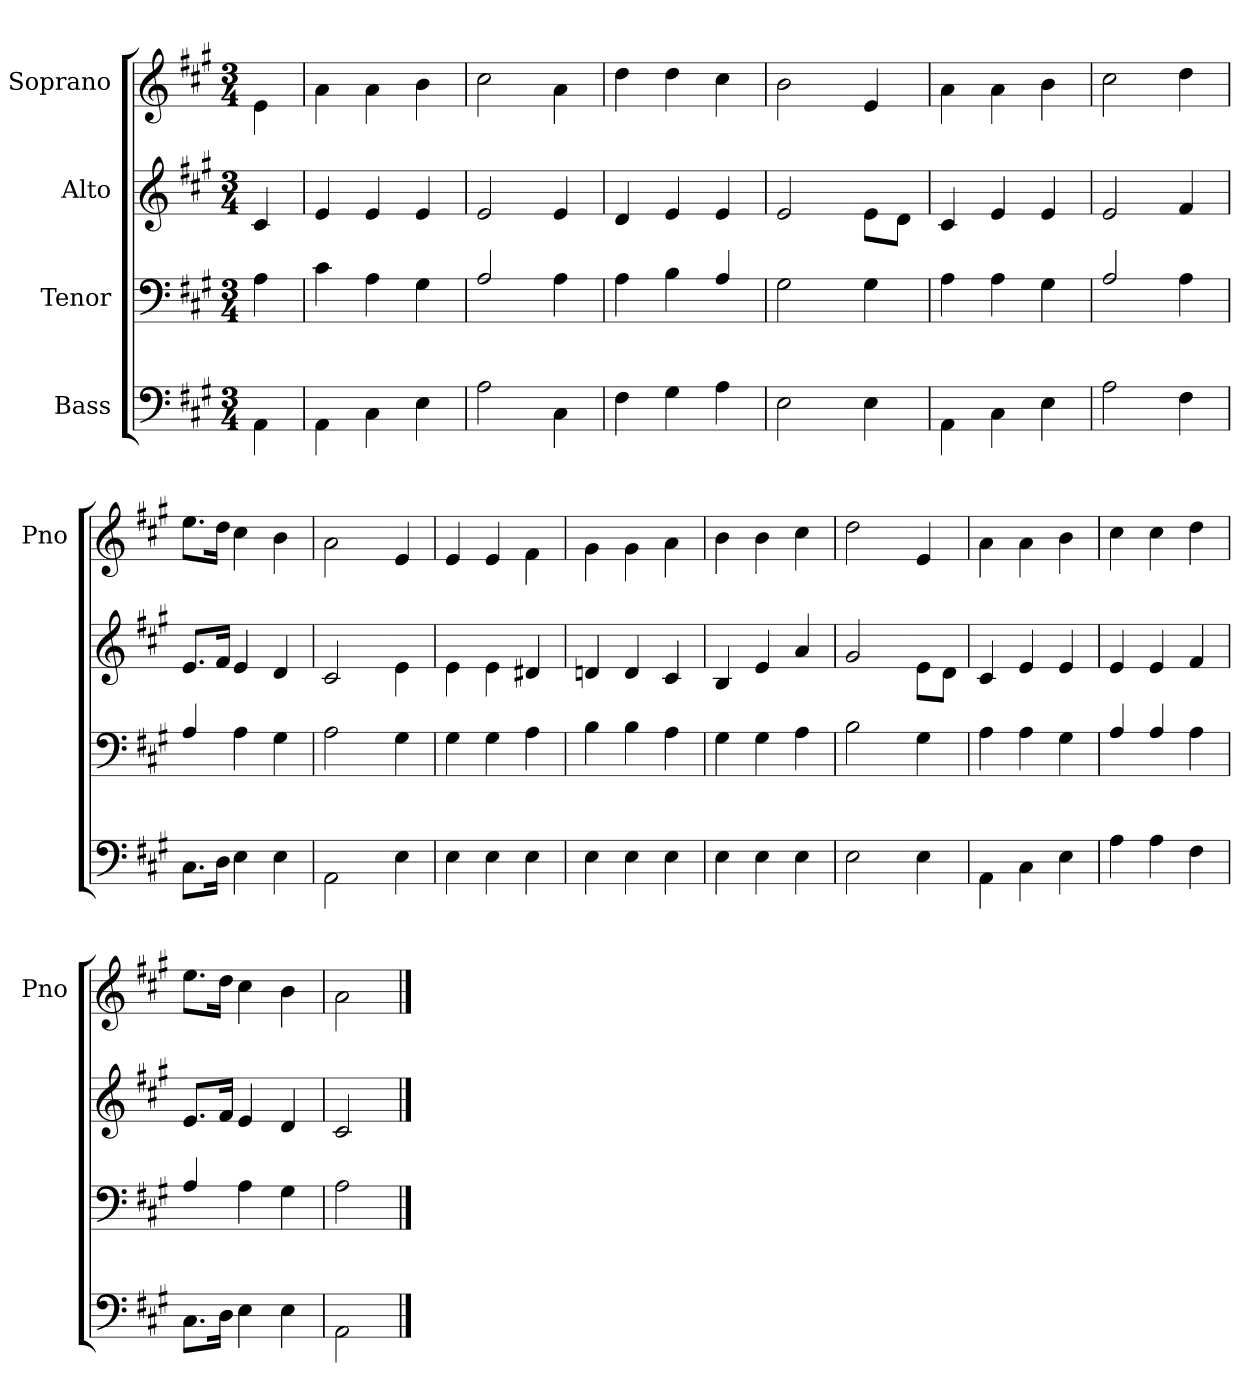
**kern	**kern	**kern	**kern
*part4	*part3	*part2	*part1
*staff4	*staff3	*staff2	*staff1
*I"Bass	*I"Tenor	*I"Alto	*I"Soprano
*	*	*	*I'Pno
*clefF4	*clefF4	*clefG2	*clefG2
*k[f#c#g#]	*k[f#c#g#]	*k[f#c#g#]	*k[f#c#g#]
*A:	*A:	*A:	*A:
*M3/4	*M3/4	*M3/4	*M3/4
=	=	=	=
4AA\	4A\	4c#/	4e\
=	=	=	=
4AA\	4c#\	4e/	4a\
4C#\	4A\	4e/	4a\
4E\	4G#\	4e/	4b\
=	=	=	=
2A\	2A/	2e/	2cc#\
4C#\	4A\	4e/	4a\
=	=	=	=
4F#\	4A\	4d/	4dd\
4G#\	4B\	4e/	4dd\
4A\	4A/	4e/	4cc#\
=	=	=	=
2E\	2G#\	2e/	2b\
=-	=-	=-	=-
4E\	4G#\	8e\L	4e/
.	.	8d\J	.
=	=	=	=
4AA\	4A\	4c#/	4a\
4C#\	4A\	4e/	4a\
4E\	4G#\	4e/	4b\
=	=	=	=
2A\	2A/	2e/	2cc#\
4F#\	4A\	4f#/	4dd\
=	=	=	=
8.C#\L	4A/	8.e/L	8.ee\L
16D\Jk	.	16f#/Jk	16dd\Jk
4E\	4A\	4e/	4cc#\
4E\	4G#\	4d/	4b\
=	=	=	=
2AA\	2A\	2c#/	2a\
=-	=-	=-	=-
4E\	4G#\	4e\	4e/
=	=	=	=
4E\	4G#\	4e\	4e/
4E\	4G#\	4e\	4e/
4E\	4A\	4d#X/	4f#\
=	=	=	=
4E\	4B\	4dn/	4g#\
4E\	4B\	4d/	4g#\
4E\	4A\	4c#/	4a\
=	=	=	=
4E\	4G#\	4B/	4b\
4E\	4G#\	4e/	4b\
4E\	4A\	4a/	4cc#\
=	=	=	=
2E\	2B\	2g#/	2dd\
=-	=-	=-	=-
4E\	4G#\	8e\L	4e/
.	.	8d\J	.
=	=	=	=
4AA\	4A\	4c#/	4a\
4C#\	4A\	4e/	4a\
4E\	4G#\	4e/	4b\
=	=	=	=
4A\	4A/	4e/	4cc#\
4A\	4A/	4e/	4cc#\
4F#\	4A\	4f#/	4dd\
=	=	=	=
8.C#\L	4A/	8.e/L	8.ee\L
16D\Jk	.	16f#/Jk	16dd\Jk
4E\	4A\	4e/	4cc#\
4E\	4G#\	4d/	4b\
=	=	=	=
2AA\	2A\	2c#/	2a\
==	==	==	==
*-	*-	*-	*-
